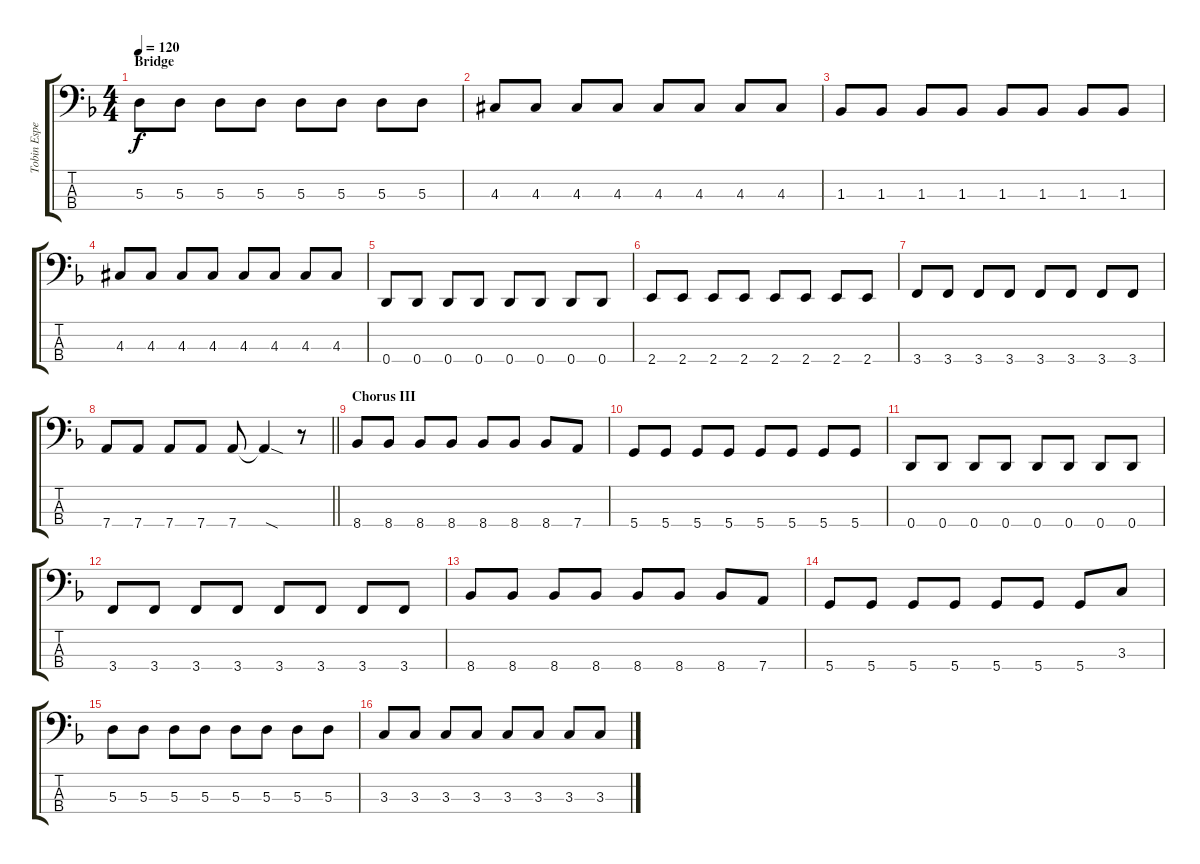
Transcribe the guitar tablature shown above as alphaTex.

\track ("Tobin Esperance" "Tobin Espe") {instrument electricbassfinger}
\staff {score tabs}
\tuning (G2 D2 A1 D1) {hide}
\ts (4 4)
\section ("" "Bridge")
\tempo 120
\clef f4
\ks dminor
5.3.8{dy f} 5.3.8 5.3.8 5.3.8 5.3.8 5.3.8 5.3.8 5.3.8 |
4.3{acc #}.8 4.3{acc #}.8 4.3{acc #}.8 4.3{acc #}.8 4.3{acc #}.8 4.3{acc #}.8 4.3{acc #}.8 4.3{acc #}.8 |
1.3.8 1.3.8 1.3.8 1.3.8 1.3.8 1.3.8 1.3.8 1.3.8 |
4.3{acc #}.8 4.3{acc #}.8 4.3{acc #}.8 4.3{acc #}.8 4.3{acc #}.8 4.3{acc #}.8 4.3{acc #}.8 4.3{acc #}.8 |
0.4.8 0.4.8 0.4.8 0.4.8 0.4.8 0.4.8 0.4.8 0.4.8 |
2.4.8 2.4.8 2.4.8 2.4.8 2.4.8 2.4.8 2.4.8 2.4.8 |
3.4.8 3.4.8 3.4.8 3.4.8 3.4.8 3.4.8 3.4.8 3.4.8 |
\barLineRight lightlight
7.4.8 7.4.8 7.4.8 7.4.8 7.4.8 7.4{sod t}.4 r.8 |
\section ("" "Chorus III")
8.4.8 8.4.8 8.4.8 8.4.8 8.4.8 8.4.8 8.4.8 7.4.8 |
5.4.8 5.4.8 5.4.8 5.4.8 5.4.8 5.4.8 5.4.8 5.4.8 |
0.4.8 0.4.8 0.4.8 0.4.8 0.4.8 0.4.8 0.4.8 0.4.8 |
3.4.8 3.4.8 3.4.8 3.4.8 3.4.8 3.4.8 3.4.8 3.4.8 |
8.4.8 8.4.8 8.4.8 8.4.8 8.4.8 8.4.8 8.4.8 7.4.8 |
5.4.8 5.4.8 5.4.8 5.4.8 5.4.8 5.4.8 5.4.8 3.3.8 |
5.3.8 5.3.8 5.3.8 5.3.8 5.3.8 5.3.8 5.3.8 5.3.8 |
3.3.8 3.3.8 3.3.8 3.3.8 3.3.8 3.3.8 3.3.8 3.3.8
